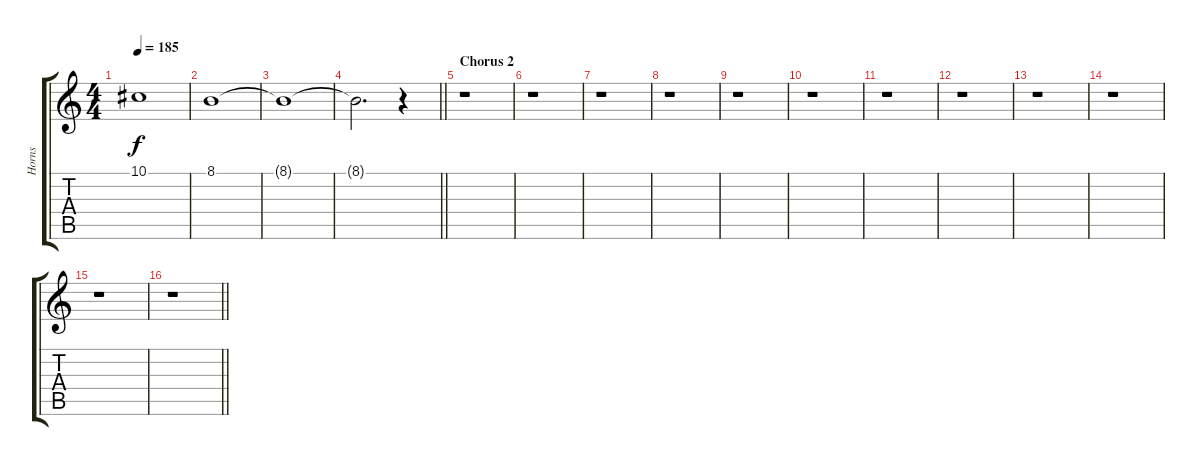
\track ("Horns" "Horns") {instrument frenchhorn}
\staff {score tabs}
\tuning (Eb4 Bb3 Gb3 Db3 Ab2 Eb2) {hide}
\ts (4 4)
\tempo 185
\clef g2
\ks c
10.1.1{dy f} |
8.1.1 |
8.1{t}.1 |
\barLineRight lightlight
8.1{t}.2{d volume 6} r.4 |
\section ("" "Chorus 2")
r.1 |
r.1 |
r.1 |
r.1 |
r.1 |
r.1 |
r.1 |
r.1 |
r.1 |
r.1 |
r.1 |
\barLineRight lightlight
r.1
